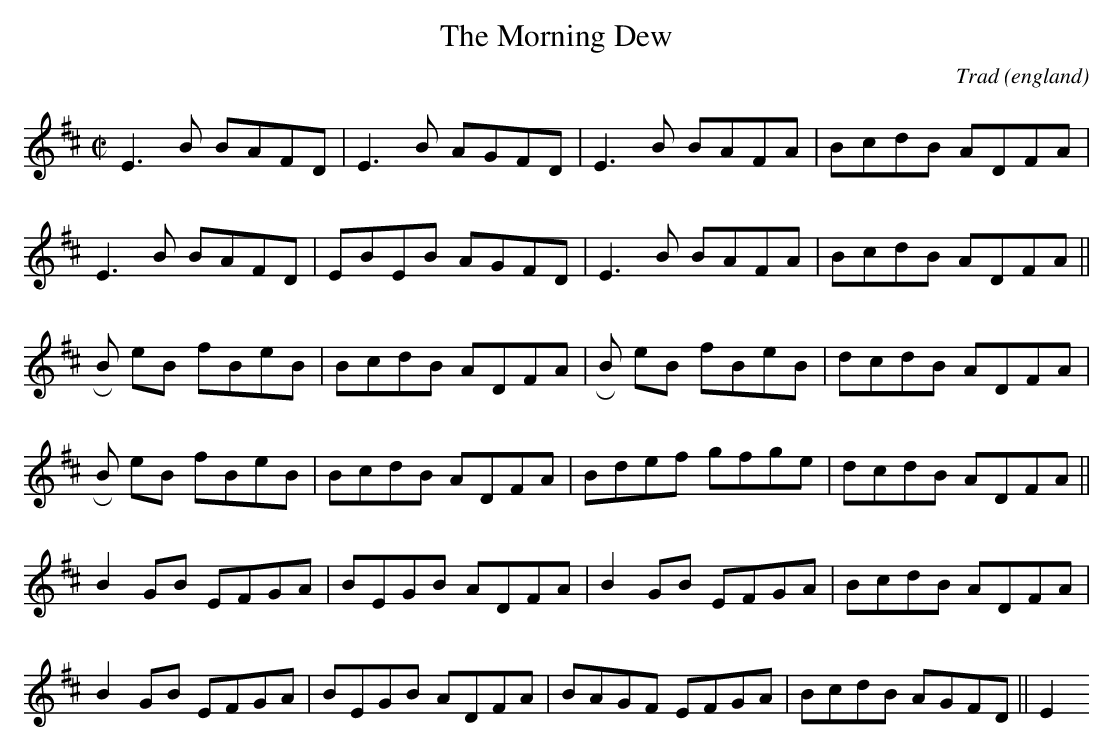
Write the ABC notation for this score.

X:1
T:The Morning Dew
O:england
C:Trad
M:C|
K:EDor
L:1/8
E3 B BAFD|E3 B AGFD|E3 B BAFA|BcdB ADFA|
E3 B BAFD|EBEB AGFD|E3 B BAFA|BcdB ADFA||
RB eB fBeB|BcdB ADFA|RB eB fBeB|dcdB ADFA|
RB eB fBeB|BcdB ADFA|Bdef gfge|dcdB ADFA||
B2 GB EFGA|BEGB ADFA|B2 GB EFGA|BcdB ADFA|
B2 GB EFGA|BEGB ADFA|BAGF EFGA|BcdB AGFD||E2
